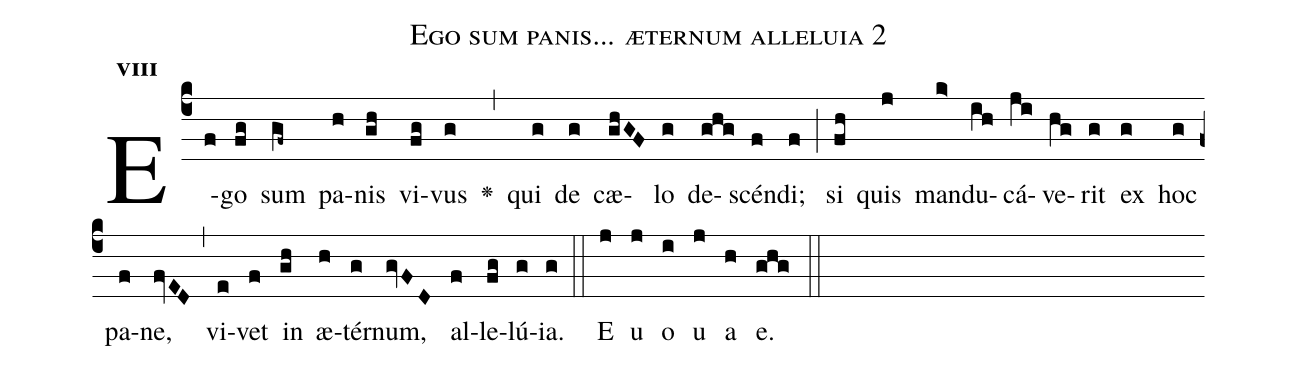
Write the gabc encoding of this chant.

name:Ego sum panis... æternum alleluia 2;
office-part:Antiphona;
mode:8;
%%
initial-style: 1;
name: Ego sum panis... æternum alleluia 2;
book: Antiphonae & Responsoria/Tomus IV, p. 111;
occasion: Dominica XX per Annum;
office-part: Laudes Ant Bb;
annotation: 8g2;
centering-scheme: english;
font: OFLSortsMillGoudy;
height: 11;
width: 4.5;
%%
(c4)E(f)go(fg) sum(gf~) pa(h)nis(gh) vi(fg)vus(g) <v>\greheightstar</v>(,) qui(g) de(g) cæ(ghGF)lo(g) de(ghg)scén(f)di;(f) (;) si(fh) quis(j) man(k>)du(ih)cá(ji)ve(hg)rit(g) ex(g) hoc(g) pa(f)ne,(fvED) (,) vi(e)vet(f) in(gh) æ(h)tér(g)num,(gvFD) al(f)le(fg)lú(g)ia.(g) (::) E(j) u(j) o(i) u(j) a(h) e.(ghg) (::)
